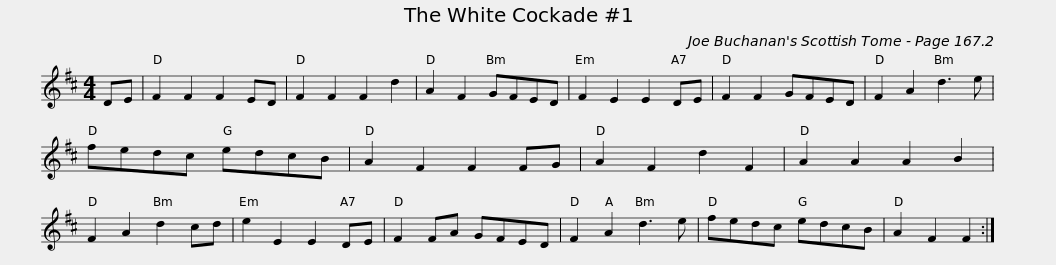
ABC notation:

X:1
L:1/8
M:4/4
I:linebreak $
K:D
V:1 treble
V:1
 DE | F2 F2 F2 ED | F2 F2 F2 d2 | A2 F2 GFED | F2 E2 E2 DE | %5
 F2 F2 GFED | F2 A2 d3 e | fedc edcB |$ A2 F2 F2 FG | A2 F2 d2 F2 | %10
 A2 A2 A2 B2 | F2 A2 d2 cd | e2 E2 E2 DE | F2 FA GFED | F2 A2 d3 e |$ %15
 fedc edcB | A2 F2 F2 :| %17
